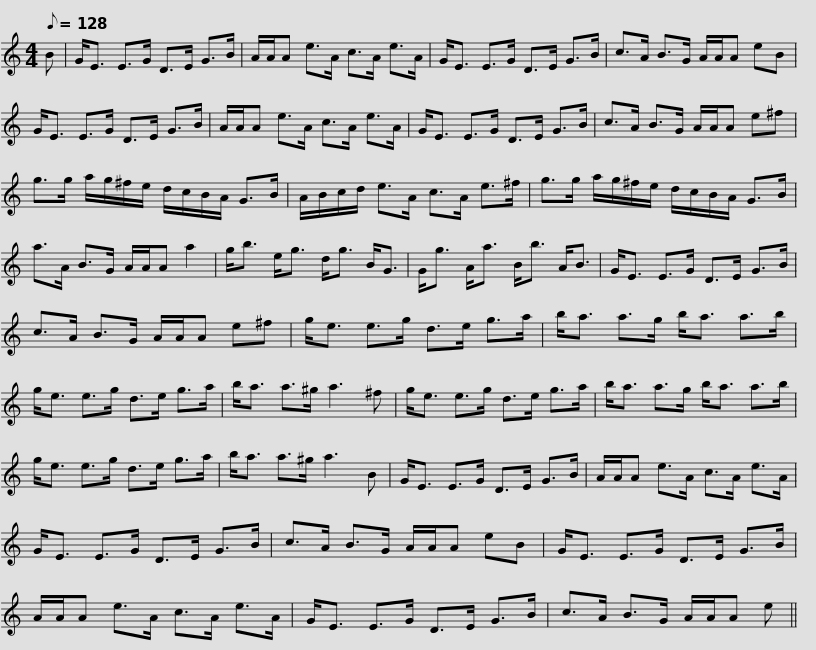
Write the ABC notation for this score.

X:1
L:1/8
Q:1/8=128
M:4/4
I:linebreak $
K:C
V:1 treble
V:1
 B | G<E E>G D>E G>B | A/A/A e>A c>A e>A | G<E E>G D>E G>B | c>A B>G A/A/A eB |$ %5
 G<E E>G D>E G>B | A/A/A e>A c>A e>A | G<E E>G D>E G>B | c>A B>G A/A/A e^f |$ g>g a/g/^f/e/ d/c/B/A/ G>B | %10
 A/B/c/d/ e>A c>A e>^f | g>g a/g/^f/e/ d/c/B/A/ G>B |$ a>A B>G A/A/A a2 | g<b e<g d<g B<G | G<g A<a B<b A<B | %15
 G<E E>G D>E G>B |$ c>A B>G A/A/A e^f | g<e e>g d>e g>a | b<a a>g b<a a>b | g<e e>g d>e g>a |$ %20
 b<a a>^g a3 ^f | g<e e>g d>e g>a | b<a a>g b<a a>b | g<e e>g d>e g>a |$ b<a a>^g a3 B | %25
 G<E E>G D>E G>B | A/A/A e>A c>A e>A | G<E E>G D>E G>B |$ c>A B>G A/A/A eB | G<E E>G D>E G>B | %30
 A/A/A e>A c>A e>A | G<E E>G D>E G>B |$ c>A B>G A/A/A e || %33
